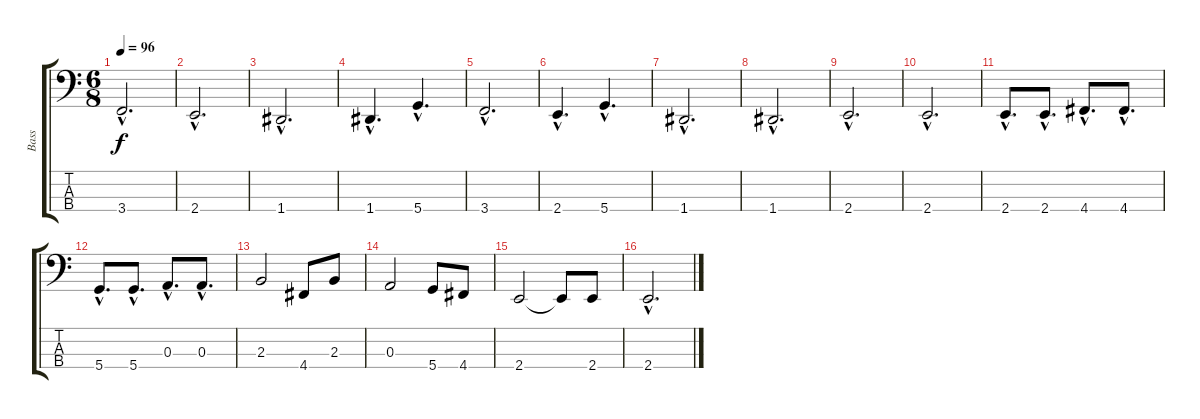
\track ("Bass" "Bass") {instrument electricbasspick}
\staff {score tabs}
\tuning (G2 D2 A1 D1) {hide}
\ts (6 8)
\tempo 96
\clef f4
\ks c
3.4{hac}.2{d dy f} |
2.4{hac}.2{d} |
1.4{hac}.2{d} |
1.4{hac}.4{d} 5.4{hac}.4{d} |
3.4{hac}.2{d} |
2.4{hac}.4{d} 5.4{hac}.4{d} |
1.4{hac}.2{d} |
1.4{hac}.2{d} |
2.4{hac}.2{d} |
2.4{hac}.2{d} |
2.4{hac}.8{d} 2.4{hac}.8{d} 4.4{hac}.8{d} 4.4{hac}.8{d} |
5.4{hac}.8{d} 5.4{hac}.8{d} 0.3{hac}.8{d} 0.3{hac}.8{d} |
2.3.2 4.4.8 2.3.8 |
0.3.2 5.4.8 4.4.8 |
2.4.2 2.4{t}.8 2.4.8 |
2.4{hac}.2{d}
